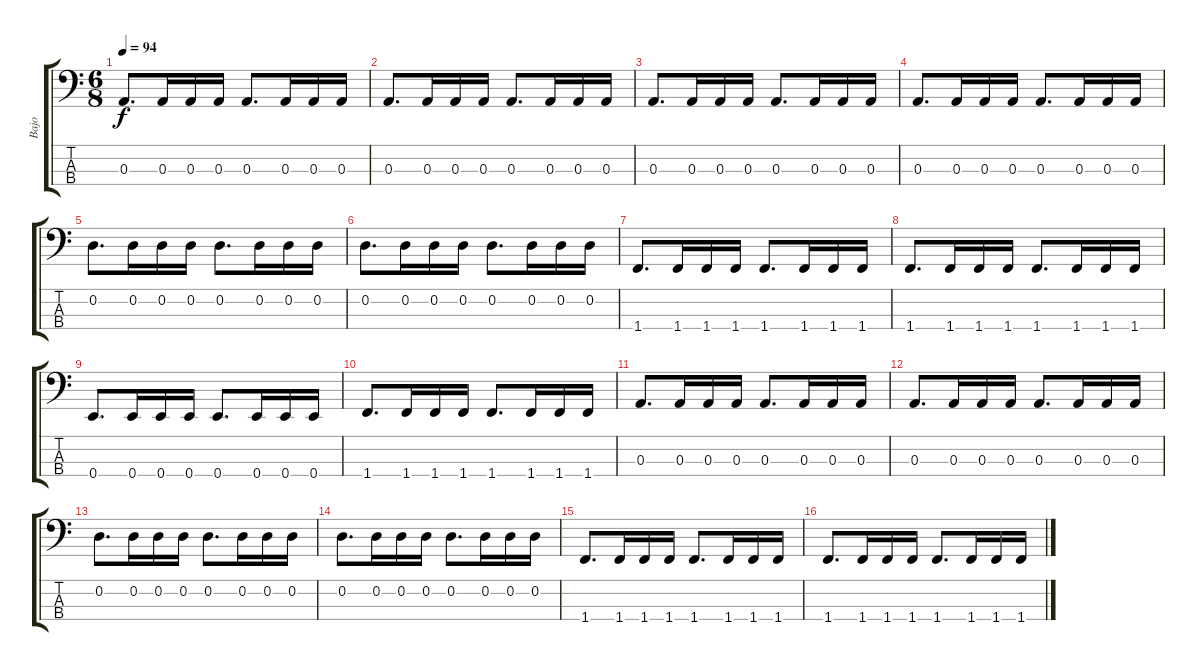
\track ("Bajo" "Bajo") {instrument electricbassfinger}
\staff {score tabs}
\tuning (G2 D2 A1 E1) {hide}
\ts (6 8)
\tempo 94
\clef f4
\ks c
0.3.8{d dy f} 0.3.16 0.3.16 0.3.16 0.3.8{d} 0.3.16 0.3.16 0.3.16 |
0.3.8{d} 0.3.16 0.3.16 0.3.16 0.3.8{d} 0.3.16 0.3.16 0.3.16 |
0.3.8{d} 0.3.16 0.3.16 0.3.16 0.3.8{d} 0.3.16 0.3.16 0.3.16 |
0.3.8{d} 0.3.16 0.3.16 0.3.16 0.3.8{d} 0.3.16 0.3.16 0.3.16 |
0.2.8{d} 0.2.16 0.2.16 0.2.16 0.2.8{d} 0.2.16 0.2.16 0.2.16 |
0.2.8{d} 0.2.16 0.2.16 0.2.16 0.2.8{d} 0.2.16 0.2.16 0.2.16 |
1.4.8{d} 1.4.16 1.4.16 1.4.16 1.4.8{d} 1.4.16 1.4.16 1.4.16 |
1.4.8{d} 1.4.16 1.4.16 1.4.16 1.4.8{d} 1.4.16 1.4.16 1.4.16 |
0.4.8{d} 0.4.16 0.4.16 0.4.16 0.4.8{d} 0.4.16 0.4.16 0.4.16 |
1.4.8{d} 1.4.16 1.4.16 1.4.16 1.4.8{d} 1.4.16 1.4.16 1.4.16 |
0.3.8{d} 0.3.16 0.3.16 0.3.16 0.3.8{d} 0.3.16 0.3.16 0.3.16 |
0.3.8{d} 0.3.16 0.3.16 0.3.16 0.3.8{d} 0.3.16 0.3.16 0.3.16 |
0.2.8{d} 0.2.16 0.2.16 0.2.16 0.2.8{d} 0.2.16 0.2.16 0.2.16 |
0.2.8{d} 0.2.16 0.2.16 0.2.16 0.2.8{d} 0.2.16 0.2.16 0.2.16 |
1.4.8{d} 1.4.16 1.4.16 1.4.16 1.4.8{d} 1.4.16 1.4.16 1.4.16 |
1.4.8{d} 1.4.16 1.4.16 1.4.16 1.4.8{d} 1.4.16 1.4.16 1.4.16
